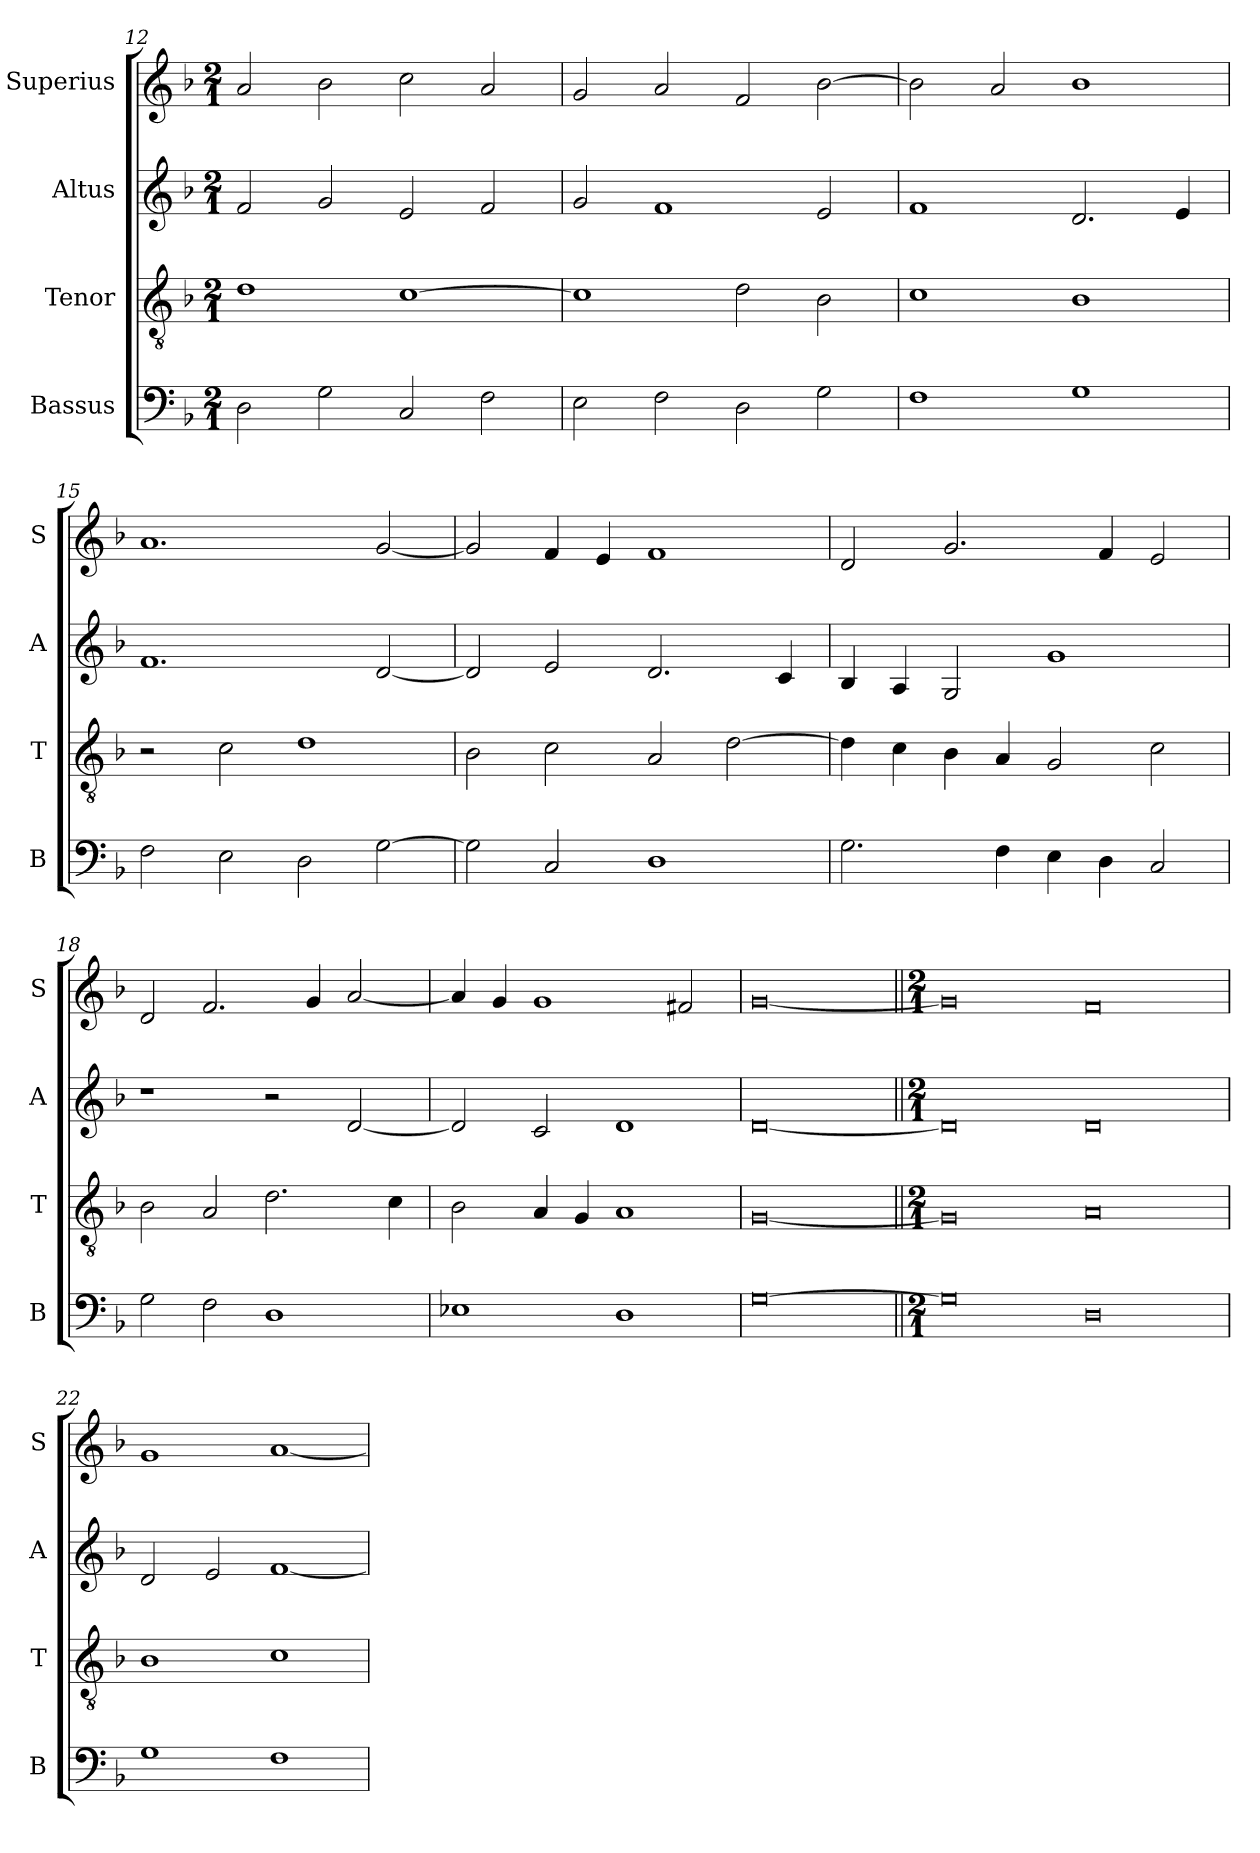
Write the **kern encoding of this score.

**kern	**kern	**kern	**kern
*part4	*part3	*part2	*part1
*staff4	*staff3	*staff2	*staff1
*I"Bassus	*I"Tenor	*I"Altus	*I"Superius
*I'B	*I'T	*I'A	*I'S
*clefF4	*clefGv2	*clefG2	*clefG2
*k[b-]	*k[b-]	*k[b-]	*k[b-]
*F:	*F:	*F:	*F:
*M2/1	*M2/1	*M2/1	*M2/1
=12	=12	=12	=12
2D	1d	2f	2a
2G	.	2g	2b-
2C	[1c	2e	2cc
2F	.	2f	2a
=13	=13	=13	=13
2E	1c]	2g	2g
2F	.	1f	2a
2D	2d	.	2f
2G	2B-	2e	[2b-
=14	=14	=14	=14
1F	1c	1f	2b-]
.	.	.	2a
1G	1B-	2.d	1b-
.	.	4e	.
=15	=15	=15	=15
2F	2r	1.f	1.a
2E	2c	.	.
2D	1d	.	.
[2G	.	[2d	[2g
=16	=16	=16	=16
2G]	2B-	2d]	2g]
2C	2c	2e	4f
.	.	.	4e
1D	2A	2.d	1f
.	[2d	.	.
.	.	4c	.
=17	=17	=17	=17
2.G	4d]	4B-	2d
.	4c	4A	.
.	4B-	2G	2.g
4F	4A	.	.
4E	2G	1g	.
4D	.	.	4f
2C	2c	.	2e
=18	=18	=18	=18
2G	2B-	1r	2d
2F	2A	.	2.f
1D	2.d	2r	.
.	.	.	4g
.	.	[2d	[2a
.	4c	.	.
=19	=19	=19	=19
1E-X	2B-	2d]	4a]
.	.	.	4g
.	4A	2c	1g
.	4G	.	.
1D	1A	1d	.
.	.	.	2f#X
=20	=20	=20	=20
[0G	[0G	[0d	[0g
=21||	=21||	=21||	=21||
*M2/1	*M2/1	*M2/1	*M2/1
0G]	0G]	0d]	0g]
0D	0A	0d	0f
=22	=22	=22	=22
1G	1B-	2d	1g
.	.	2e	.
1F	1c	[1f	[1a
=	=	=	=
*-	*-	*-	*-
